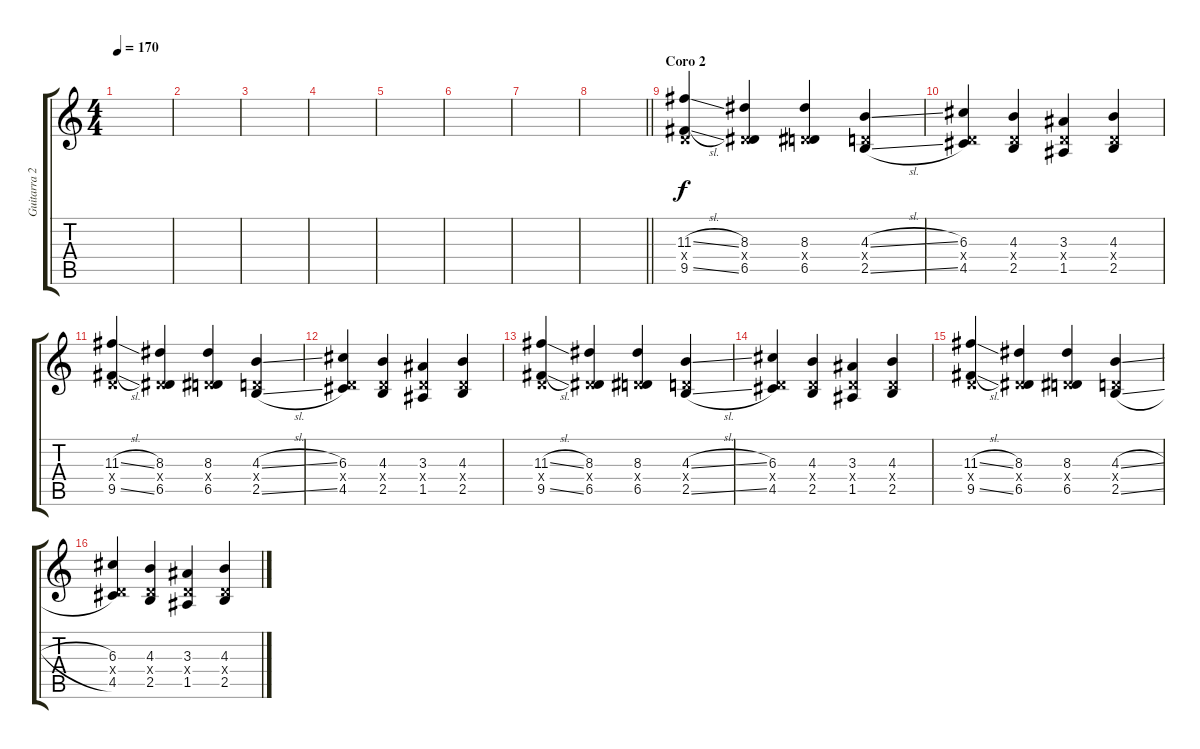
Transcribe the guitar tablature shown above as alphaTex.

\track ("Guitarra 2" "Guitarra 2") {instrument distortionguitar}
\staff {score tabs}
\tuning (E4 B3 G3 D3 A2 E2) {hide}
\ts (4 4)
\tempo 170
\clef g2
\ks c
|
|
|
|
|
|
|
\barLineRight lightlight
|
\section ("" "Coro 2")
(11.3{sl} 0.4{x} 9.5{sl}).4 (8.3 0.4{x} 6.5).4 (8.3 0.4{x} 6.5).4 (4.3{sl} 0.4{x} 2.5{sl}).4 |
(6.3 0.4{x} 4.5).4 (4.3 0.4{x} 2.5).4 (3.3 0.4{x} 1.5).4 (4.3 0.4{x} 2.5).4 |
(11.3{sl} 0.4{x} 9.5{sl}).4 (8.3 0.4{x} 6.5).4 (8.3 0.4{x} 6.5).4 (4.3{sl} 0.4{x} 2.5{sl}).4 |
(6.3 0.4{x} 4.5).4 (4.3 0.4{x} 2.5).4 (3.3 0.4{x} 1.5).4 (4.3 0.4{x} 2.5).4 |
(11.3{sl} 0.4{x} 9.5{sl}).4 (8.3 0.4{x} 6.5).4 (8.3 0.4{x} 6.5).4 (4.3{sl} 0.4{x} 2.5{sl}).4 |
(6.3 0.4{x} 4.5).4 (4.3 0.4{x} 2.5).4 (3.3 0.4{x} 1.5).4 (4.3 0.4{x} 2.5).4 |
(11.3{sl} 0.4{x} 9.5{sl}).4 (8.3 0.4{x} 6.5).4 (8.3 0.4{x} 6.5).4 (4.3{sl} 0.4{x} 2.5{sl}).4 |
(6.3 0.4{x} 4.5).4 (4.3 0.4{x} 2.5).4 (3.3 0.4{x} 1.5).4 (4.3 0.4{x} 2.5).4
